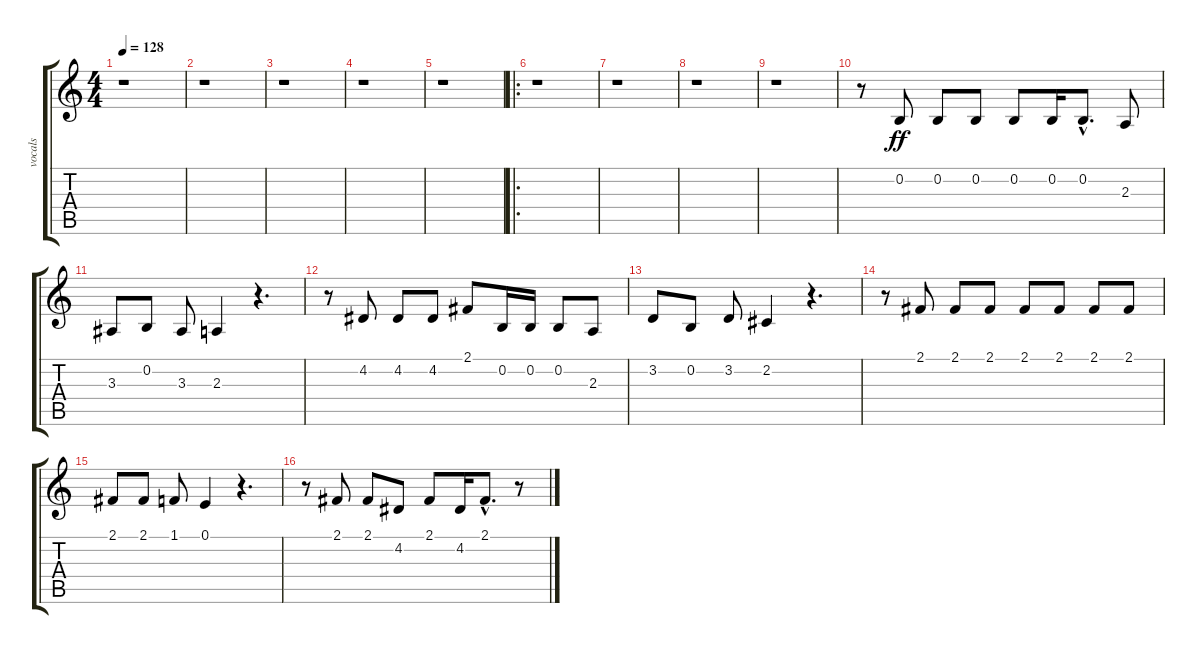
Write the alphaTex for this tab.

\track ("vocals" "vocals") {instrument panflute}
\staff {score tabs}
\tuning (E4 B3 G3 D3 A2 E2) {hide}
\ts (4 4)
\tempo 128
\clef g2
\ks c
r.1{dy ff instrument panflute} |
r.1 |
r.1 |
r.1 |
r.1 |
\ro
r.1 |
r.1 |
r.1 |
r.1 |
r.8 0.2.8 0.2.8 0.2.8 0.2.8 0.2.16 0.2{hac}.8{d} 2.3.8 |
3.3.8 0.2.8 3.3.8 2.3.4 r.4{d} |
r.8 4.2.8 4.2.8 4.2.8 2.1.8 0.2.16 0.2.16 0.2.8 2.3.8 |
3.2.8 0.2.8 3.2.8 2.2.4 r.4{d} |
r.8 2.1.8 2.1.8 2.1.8 2.1.8 2.1.8 2.1.8 2.1.8 |
2.1.8 2.1.8 1.1.8 0.1.4 r.4{d} |
r.8 2.1.8 2.1.8 4.2.8 2.1.8 4.2.16 2.1{hac}.8{d} r.8
